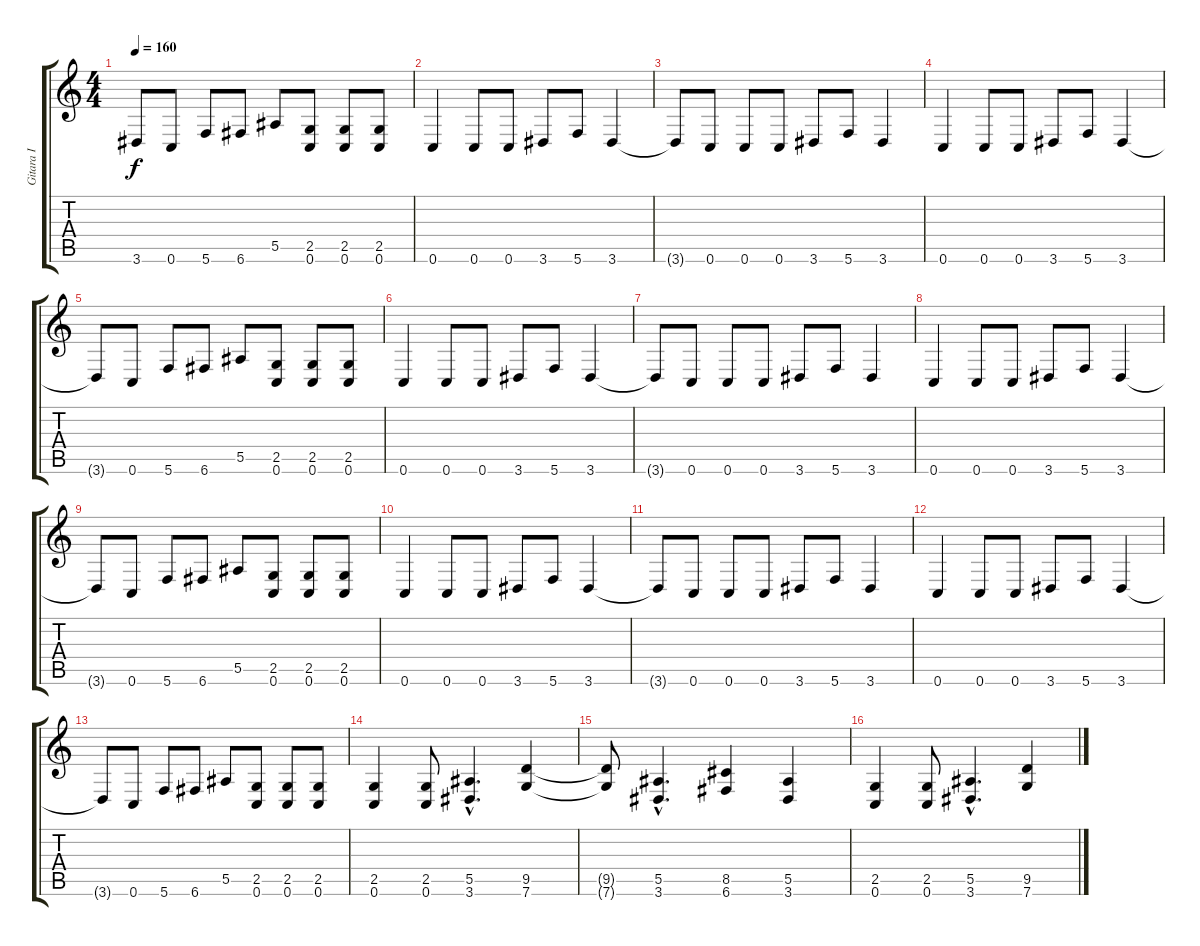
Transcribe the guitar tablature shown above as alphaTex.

\track ("Gitara I" "Gitara I") {instrument distortionguitar}
\staff {score tabs}
\tuning (C4 G3 Eb3 Bb2 F2 C2) {hide}
\ts (4 4)
\tempo 160
\clef g2
\ks c
3.6{t}.8{dy f} 0.6.8 5.6.8 6.6.8 5.5.8 (2.5 0.6).8 (2.5 0.6).8 (2.5 0.6).8 |
0.6.4 0.6.8 0.6.8 3.6.8 5.6.8 3.6.4 |
3.6{t}.8 0.6.8 0.6.8 0.6.8 3.6.8 5.6.8 3.6.4 |
0.6.4 0.6.8 0.6.8 3.6.8 5.6.8 3.6.4 |
3.6{t}.8 0.6.8 5.6.8 6.6.8 5.5.8 (2.5 0.6).8 (2.5 0.6).8 (2.5 0.6).8 |
0.6.4 0.6.8 0.6.8 3.6.8 5.6.8 3.6.4 |
3.6{t}.8 0.6.8 0.6.8 0.6.8 3.6.8 5.6.8 3.6.4 |
0.6.4 0.6.8 0.6.8 3.6.8 5.6.8 3.6.4 |
3.6{t}.8 0.6.8 5.6.8 6.6.8 5.5.8 (2.5 0.6).8 (2.5 0.6).8 (2.5 0.6).8 |
0.6.4 0.6.8 0.6.8 3.6.8 5.6.8 3.6.4 |
3.6{t}.8 0.6.8 0.6.8 0.6.8 3.6.8 5.6.8 3.6.4 |
0.6.4 0.6.8 0.6.8 3.6.8 5.6.8 3.6.4 |
3.6{t}.8 0.6.8 5.6.8 6.6.8 5.5.8 (2.5 0.6).8 (2.5 0.6).8 (2.5 0.6).8 |
(2.5 0.6).4 (2.5 0.6).8 (5.5{hac} 3.6{hac}).4{d} (9.5 7.6).4 |
(9.5{t} 7.6{t}).8 (5.5{hac} 3.6{hac}).4{d} (8.5 6.6).4 (5.5 3.6).4 |
(2.5 0.6).4 (2.5 0.6).8 (5.5{hac} 3.6{hac}).4{d} (9.5 7.6).4
